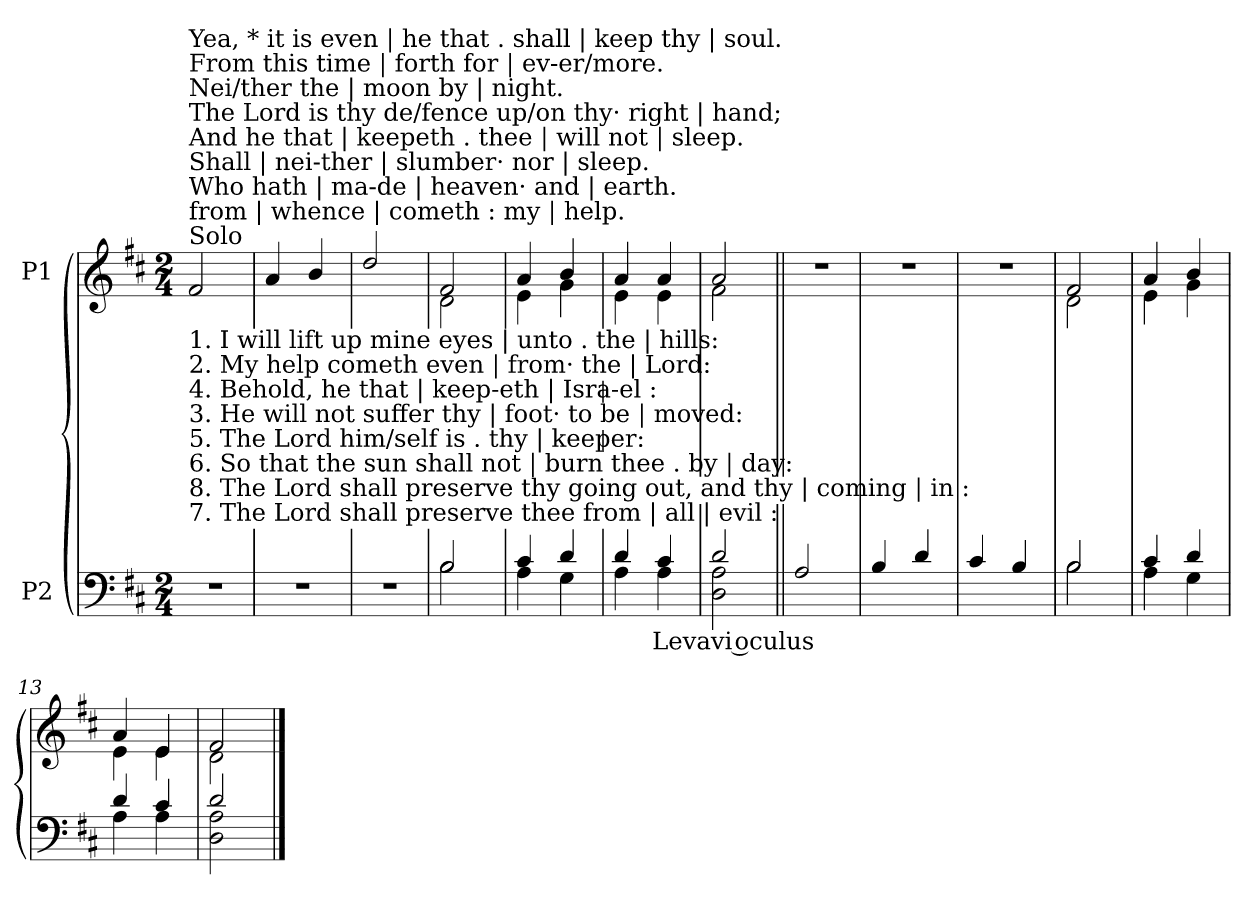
**kern	**text	**kern
*part2	*part2	*part1
*staff2	*staff2	*staff1
*I"P2	*	*I"P1
!!LO:PB:g=z
*clefF4	*	*clefG2
*k[f#c#]	*	*k[f#c#]
*D:	*	*D:
*M2/4	*	*M2/4
=1	=1	=1
!	!	!LO:TX:a:t=Solo
!	!	!LO:TX:b:t=1.     I will lift up mine eyes | unto . the | hills&colon;
!	!	!LO:TX:t=from | whence | cometh &colon; my | help.
!	!	!LO:TX:b:t=2.     My help cometh even | from· the | Lord&colon;
!	!	!LO:TX:t=Who hath | ma-de | heaven· and | earth.
!	!	!LO:TX:b:t=4.    Behold, he that | keep-eth | Isra-el &colon;
!	!	!LO:TX:t=Shall | nei-ther | slumber· nor | sleep.
!	!	!LO:TX:b:t=3.     He will not suffer thy | foot· to be | moved&colon;
!	!	!LO:TX:t=And he that | keepeth . thee | will not | sleep.
!	!	!LO:TX:b:t=5.    The Lord him/self is . thy | keeper&colon;
!	!	!LO:TX:t=The Lord is thy de/fence up/on thy· right | hand;
!	!	!LO:TX:b:t=6.    So that the sun shall not | burn thee . by | day&colon;
!	!	!LO:TX:t=Nei/ther the | moon by | night.
!	!	!LO:TX:b:t=8.    The Lord shall preserve thy going out, and thy | coming | in &colon;
!	!	!LO:TX:t=From this time | forth for | ev-er/more.
!	!	!LO:TX:b:t=7.    The Lord shall preserve thee from | all | evil &colon;
!	!	!LO:TX:t=Yea, * it is even | he that . shall | keep thy | soul.
!LO:N:vis=1	!	!
2r	.	2f#i/
=2	=2	=2
!LO:N:vis=1	!	!
2r	.	4ai/
.	.	4bi/
=3	=3	=3
!LO:N:vis=1	!	!
2r	.	2ddi/
=4	=4	=4
*^	*	*^
2Bi/	2Bi\	.	2f#i/	2di\
=5	=5	=5	=5	=5
4c#i/	4Ai\	.	4ai/	4ei\
4di/	4Gi\	.	4bi/	4gi\
=6	=6	=6	=6	=6
4di/	4Ai\	.	4ai/	4ei\
!	!	!LO:LY:b:color=#000000	!	!
4c#i/	4Ai\	Levavi oculus	4ai/	4ei\
=7	=7	=7	=7	=7
2di/	2Di\ 2Ai	.	2ai/	2f#i\
=8||	=8||	=8||	=8||	=8||
!LO:TX:a:t=Solo	!	!	!	!
!	!	!	!LO:N:vis=1	!
*v	*v	*	*	*
*	*	*v	*v
2Ai/	.	2r
=9	=9	=9
!	!	!LO:N:vis=1
4Bi/	.	2r
4di/	.	.
=10	=10	=10
!	!	!LO:N:vis=1
4c#i/	.	2r
4Bi/	.	.
=11	=11	=11
*^	*	*^
2Bi/	2Bi\	.	2f#i/	2di\
=12	=12	=12	=12	=12
4c#i/	4Ai\	.	4ai/	4ei\
4di/	4Gi\	.	4bi/	4gi\
=13	=13	=13	=13	=13
4di/	4Ai\	.	4ai/	4ei\
4c#i/	4Ai\	.	4ei/	4ei\
=14	=14	=14	=14	=14
2di/	2Di\ 2Ai	.	2f#i/	2di\
*v	*v	*	*	*
*	*	*v	*v
==	==	==
*-	*-	*-
